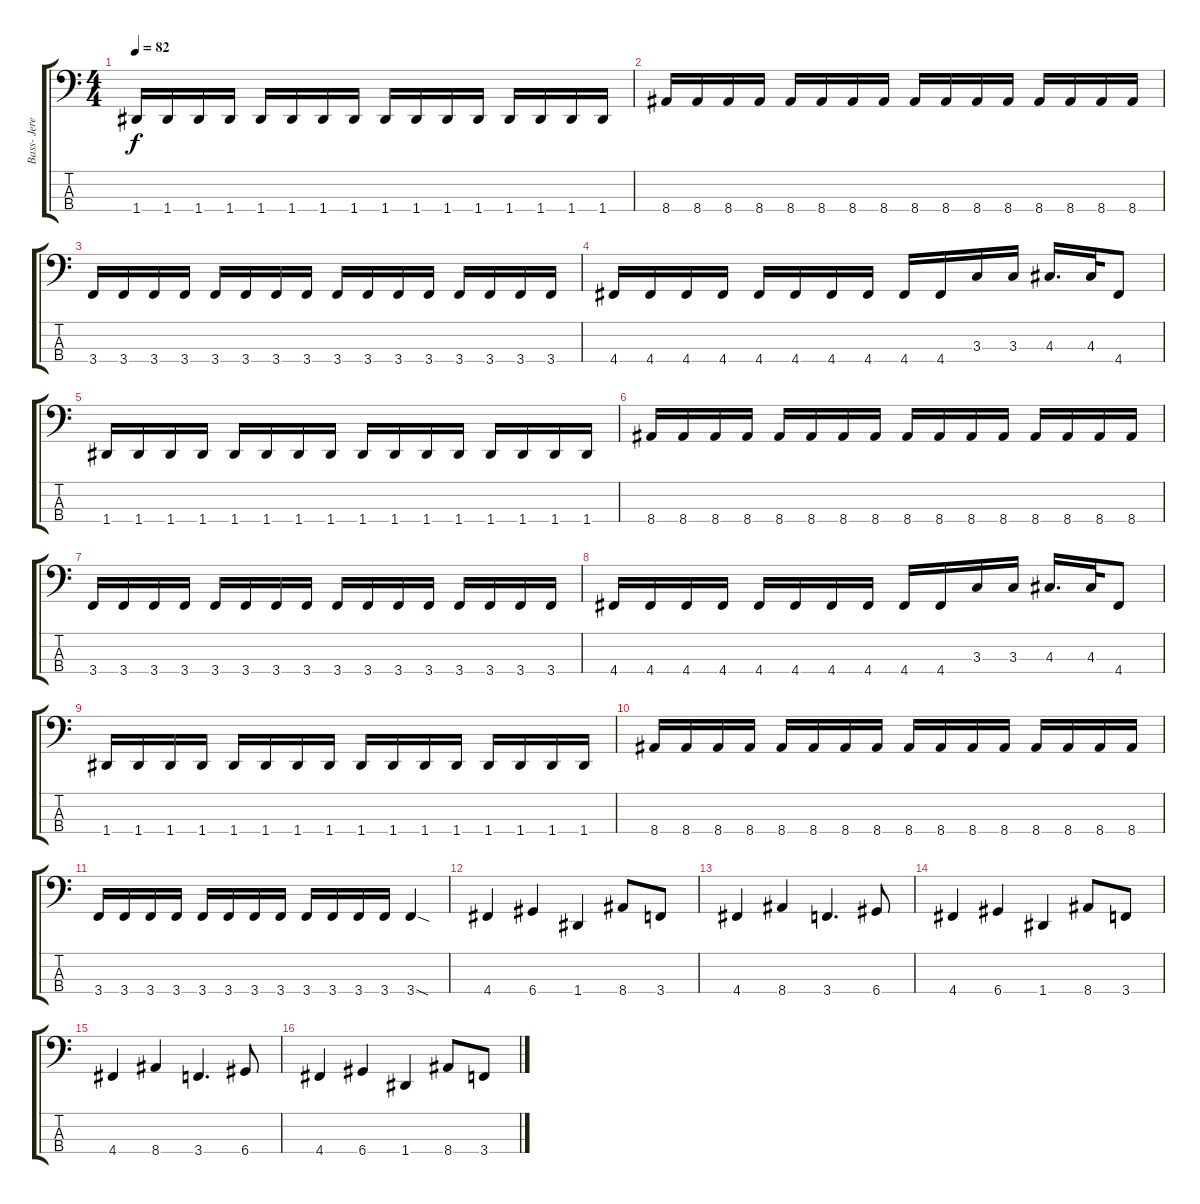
\track ("Bass- Jeremy Davis" "Bass- Jere") {instrument electricbassfinger}
\staff {score tabs}
\tuning (G2 D2 A1 D1) {hide}
\ts (4 4)
\tempo 82
\clef f4
\ks c
1.4.16{dy f} 1.4.16 1.4.16 1.4.16 1.4.16 1.4.16 1.4.16 1.4.16 1.4.16 1.4.16 1.4.16 1.4.16 1.4.16 1.4.16 1.4.16 1.4.16 |
8.4.16 8.4.16 8.4.16 8.4.16 8.4.16 8.4.16 8.4.16 8.4.16 8.4.16 8.4.16 8.4.16 8.4.16 8.4.16 8.4.16 8.4.16 8.4.16 |
3.4.16 3.4.16 3.4.16 3.4.16 3.4.16 3.4.16 3.4.16 3.4.16 3.4.16 3.4.16 3.4.16 3.4.16 3.4.16 3.4.16 3.4.16 3.4.16 |
4.4.16 4.4.16 4.4.16 4.4.16 4.4.16 4.4.16 4.4.16 4.4.16 4.4.16 4.4.16 3.3.16 3.3.16 4.3.16{d} 4.3.32 4.4.8 |
1.4.16 1.4.16 1.4.16 1.4.16 1.4.16 1.4.16 1.4.16 1.4.16 1.4.16 1.4.16 1.4.16 1.4.16 1.4.16 1.4.16 1.4.16 1.4.16 |
8.4.16 8.4.16 8.4.16 8.4.16 8.4.16 8.4.16 8.4.16 8.4.16 8.4.16 8.4.16 8.4.16 8.4.16 8.4.16 8.4.16 8.4.16 8.4.16 |
3.4.16 3.4.16 3.4.16 3.4.16 3.4.16 3.4.16 3.4.16 3.4.16 3.4.16 3.4.16 3.4.16 3.4.16 3.4.16 3.4.16 3.4.16 3.4.16 |
4.4.16 4.4.16 4.4.16 4.4.16 4.4.16 4.4.16 4.4.16 4.4.16 4.4.16 4.4.16 3.3.16 3.3.16 4.3.16{d} 4.3.32 4.4.8 |
1.4.16 1.4.16 1.4.16 1.4.16 1.4.16 1.4.16 1.4.16 1.4.16 1.4.16 1.4.16 1.4.16 1.4.16 1.4.16 1.4.16 1.4.16 1.4.16 |
8.4.16 8.4.16 8.4.16 8.4.16 8.4.16 8.4.16 8.4.16 8.4.16 8.4.16 8.4.16 8.4.16 8.4.16 8.4.16 8.4.16 8.4.16 8.4.16 |
3.4.16 3.4.16 3.4.16 3.4.16 3.4.16 3.4.16 3.4.16 3.4.16 3.4.16 3.4.16 3.4.16 3.4.16 3.4{sod}.4 |
4.4.4 6.4.4 1.4.4 8.4.8 3.4.8 |
4.4.4 8.4.4 3.4.4{d} 6.4.8 |
4.4.4 6.4.4 1.4.4 8.4.8 3.4.8 |
4.4.4 8.4.4 3.4.4{d} 6.4.8 |
4.4.4 6.4.4 1.4.4 8.4.8 3.4.8
